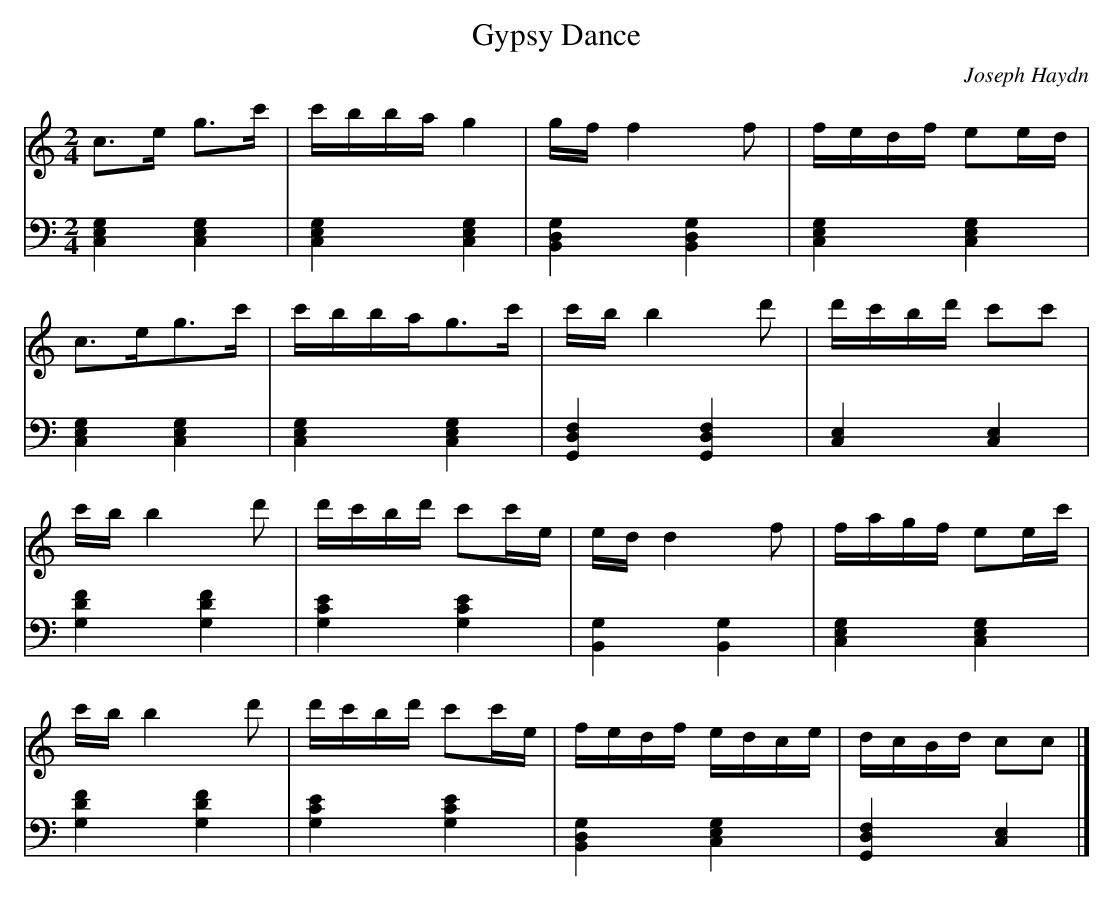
X:1
T:Gypsy Dance
C:Joseph Haydn
V:1 Program 1 0
V:2 Program 1 0 bass
M:2/4
L:1/16
K:C
V:1
c3e g3c'|c'bbag4|gff4f2|fedf e2ed|
V:2
[C,4E,4G,4][C,4E,4G,4]|[C,4E,4G,4][C,4E,4G,4]|[B,,4D,4G,4][B,,4D,4G,4]|[C,4E,4G,4][C,4E,4G,4]|
V:1
c3eg3c'|c'bbag3c'|c'bb4d'2|d'c'bd' c'2c'2|
V:2
[C,4E,4G,4][C,4E,4G,4]|[C,4E,4G,4][C,4E,4G,4]|[G,,4D,4F,4][G,,4D,4F,4]|[C,4E,4][C,4E,4]|
V:1
c'bb4d'2|d'c'bd' c'2c'e|edd4f2|fagf e2ec'|
V:2
[G,4D4F4][G,4D4F4]|[G,4C4E4][G,4C4E4]|[B,,4G,4][B,,4G,4]|[C,4E,4G,4][C,4E,4G,4]|
V:1
c'bb4d'2|d'c'bd' c'2c'e|fedf edce|dcBd c2c2|]
V:2
[G,4D4F4][G,4D4F4]|[G,4C4E4][G,4C4E4]|[B,,4D,4G,4][C,4E,4G,4]|[G,,4D,4F,4][C,4E,4]|]
